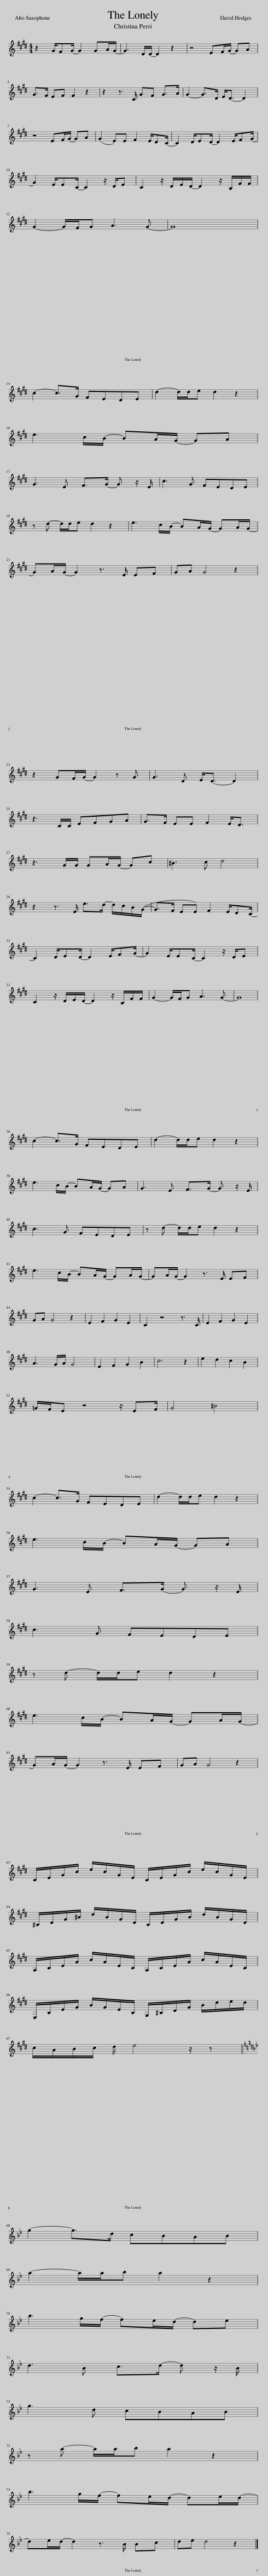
X:1
L:1/8
M:4/4
I:linebreak $
K:E
V:1 treble
V:1
 z2 G/FG/- G2 GA/G/- | G3 D/D/- D2 z2 | z4 EF/G/- GA |$ G>F EF F2 z2 | z2 z3/2 C/ GF G>A | %5
 G2- G>D E<D- D2 |$ z4 EF/G/- GA | (G2 E)E F2 E/DC/- | C2 D/ED/- D2 E/FG/- |$ G2 E/EC/- C2 z/ D/E | %10
 C2 z/ D/E/D/- D2 z/ B,/F/F/ |$ G2- G/F/G A3 G- | G8 |$ c2- c>G FEDE | d2- d/d/e d2 z2 |$ %15
 e3 c/B/- BA/G/- GA |$ G3 E F>G- G z/ E/ | c3 G FEDE |$ z d- d/d/e d2 z2 | e3 c/B/- BA/G/- GA/G/- |$ %20
 GA/G/- G2 z3/2 E/ EF | GA G4 z2 |$ z2 GF/G/- G2 z G | G3 D E<D- D2 |$ z3 C/C/ EFGA | %25
 G>F EE F2 E<D |$ z3 G/G/ GA/G/- Gc | ^B3 c d4 |$ z2 z3/2 E/ e>d- d/c/B/(G/- | G>F EE) F2 E/DC/- |$ %30
 C2 D/ED/- D2 E/FG/- | G2 E/EC/- C2 z/ D/E |$ C2 z/ D/E/D/- D2 z/ B,/F/F/ | G2- G/F/G A3 G- | G8 |$ %35
 c2- c>G FEDE | d2- d/d/e d2 z2 |$ e3 c/B/- BA/G/- GA | G3 E F>G- G z/ E/ |$ c3 G FEDE | %40
 z d- d/d/e d2 z2 |$ e3 c/B/- BA/G/- GA/G/- | GA/G/- G2 z3/2 E/ EF |$ GA G4 z2 | E2 F2 G2 E2 | %45
 C2 z4 z3/2 C/ | E2 F2 G2 E2 |$ A3 G/A/ G4 | E2 F2 G2 B2 | c6 z2 | %50
 e2 d2 c2 B2 |$ =G/F/E z4 z/ EF/ | G4 ^B4 |$ c2- c>G FEDE | d2- d/d/e d2 z2 |$ %55
 e3 c/B/- BA/G/- GA |$ G3 E F>G- G z/ E/ |$ c3 G FEDE |$ z d- d/d/e d2 z2 |$ e3 c/B/- BA/G/- GA/G/- |$ %60
 GA/G/- G2 z3/2 E/ EF | GA G4 z2 |$[K:E] C/E/G/c/ e/c/G/E/ C/E/G/c/ e/c/G/E/ |$ ^B,/D/G/^B/ d/B/G/D/ B,/D/G/B/ d/B/G/D/ |$ A,/C/E/A/ c/A/E/C/ A,/C/E/A/ c/A/E/C/ |$ %65
 E,/B,/E/G/ B/G/E/B,/ G,/^B,/D/G/ B/d/e/d/ |$ c/A/B/c/ d/ e4 z/ z ||$[K:Bb] g2- g>d cBAB |$ a2- a/a/b a2 z2 |$ b3 g/f/- fe/d/- de |$ %70
 d3 B c>d- d z/ B/ |$ g3 d cBAB |$ z a- a/a/b a2 z2 |$ b3 g/f/- fe/d/- de/d/- |$ de/d/- d2 z3/2 B/ Bc | %75
 de d4 z2 |] %76
